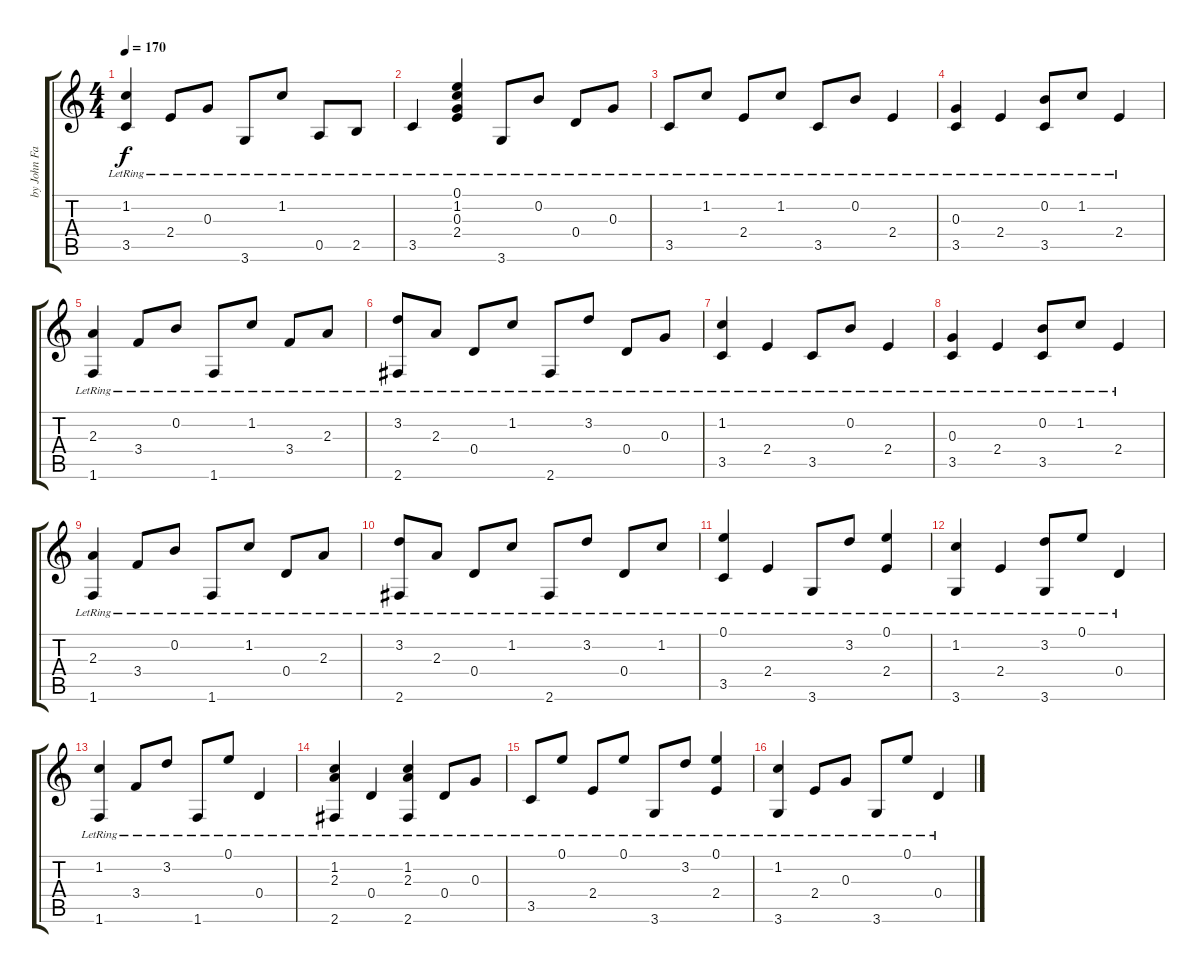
\track ("by John Fahey" "by John Fa") {instrument acousticguitarsteel}
\staff {score tabs}
\tuning (E4 B3 G3 D3 A2 E2) {hide}
\ts (4 4)
\tempo 170
\clef g2
\ks c
(1.2{lr} 3.5{lr}).4{dy f} 2.4{lr}.8 0.3{lr}.8 3.6{lr}.8 1.2{lr}.8 0.5{lr}.8 2.5{lr}.8 |
3.5{lr}.4 (0.1{lr} 1.2{lr} 0.3{lr} 2.4{lr}).4 3.6{lr}.8 0.2{lr}.8 0.4{lr}.8 0.3{lr}.8 |
3.5{lr}.8 1.2{lr}.8 2.4{lr}.8 1.2{lr}.8 3.5{lr}.8 0.2{lr}.8 2.4{lr}.4 |
(0.3{lr} 3.5{lr}).4 2.4{lr}.4 (0.2{lr} 3.5{lr}).8 1.2{lr}.8 2.4{lr}.4 |
(2.3{lr} 1.6{lr}).4 3.4{lr}.8 0.2{lr}.8 1.6{lr}.8 1.2{lr}.8 3.4{lr}.8 2.3{lr}.8 |
(3.2{lr} 2.6{lr}).8 2.3{lr}.8 0.4{lr}.8 1.2{lr}.8 2.6{lr}.8 3.2{lr}.8 0.4{lr}.8 0.3{lr}.8 |
(1.2{lr} 3.5{lr}).4 2.4{lr}.4 3.5{lr}.8 0.2{lr}.8 2.4{lr}.4 |
(0.3{lr} 3.5{lr}).4 2.4{lr}.4 (0.2{lr} 3.5{lr}).8 1.2{lr}.8 2.4{lr}.4 |
(2.3{lr} 1.6{lr}).4 3.4{lr}.8 0.2{lr}.8 1.6{lr}.8 1.2{lr}.8 0.4{lr}.8 2.3{lr}.8 |
(3.2{lr} 2.6{lr}).8 2.3{lr}.8 0.4{lr}.8 1.2{lr}.8 2.6{lr}.8 3.2{lr}.8 0.4{lr}.8 1.2{lr}.8 |
(0.1{lr} 3.5{lr}).4 2.4{lr}.4 3.6{lr}.8 3.2{lr}.8 (0.1{lr} 2.4{lr}).4 |
(1.2{lr} 3.6{lr}).4 2.4{lr}.4 (3.2{lr} 3.6{lr}).8 0.1{lr}.8 0.4{lr}.4 |
(1.2{lr} 1.6{lr}).4 3.4{lr}.8 3.2{lr}.8 1.6{lr}.8 0.1{lr}.8 0.4{lr}.4 |
(1.2{lr} 2.3{lr} 2.6{lr}).4 0.4{lr}.4 (1.2{lr} 2.3{lr} 2.6{lr}).4 0.4{lr}.8 0.3{lr}.8 |
3.5{lr}.8 0.1{lr}.8 2.4{lr}.8 0.1{lr}.8 3.6{lr}.8 3.2{lr}.8 (0.1{lr} 2.4{lr}).4 |
(1.2{lr} 3.6{lr}).4 2.4{lr}.8 0.3{lr}.8 3.6{lr}.8 0.1{lr}.8 0.4{lr}.4
